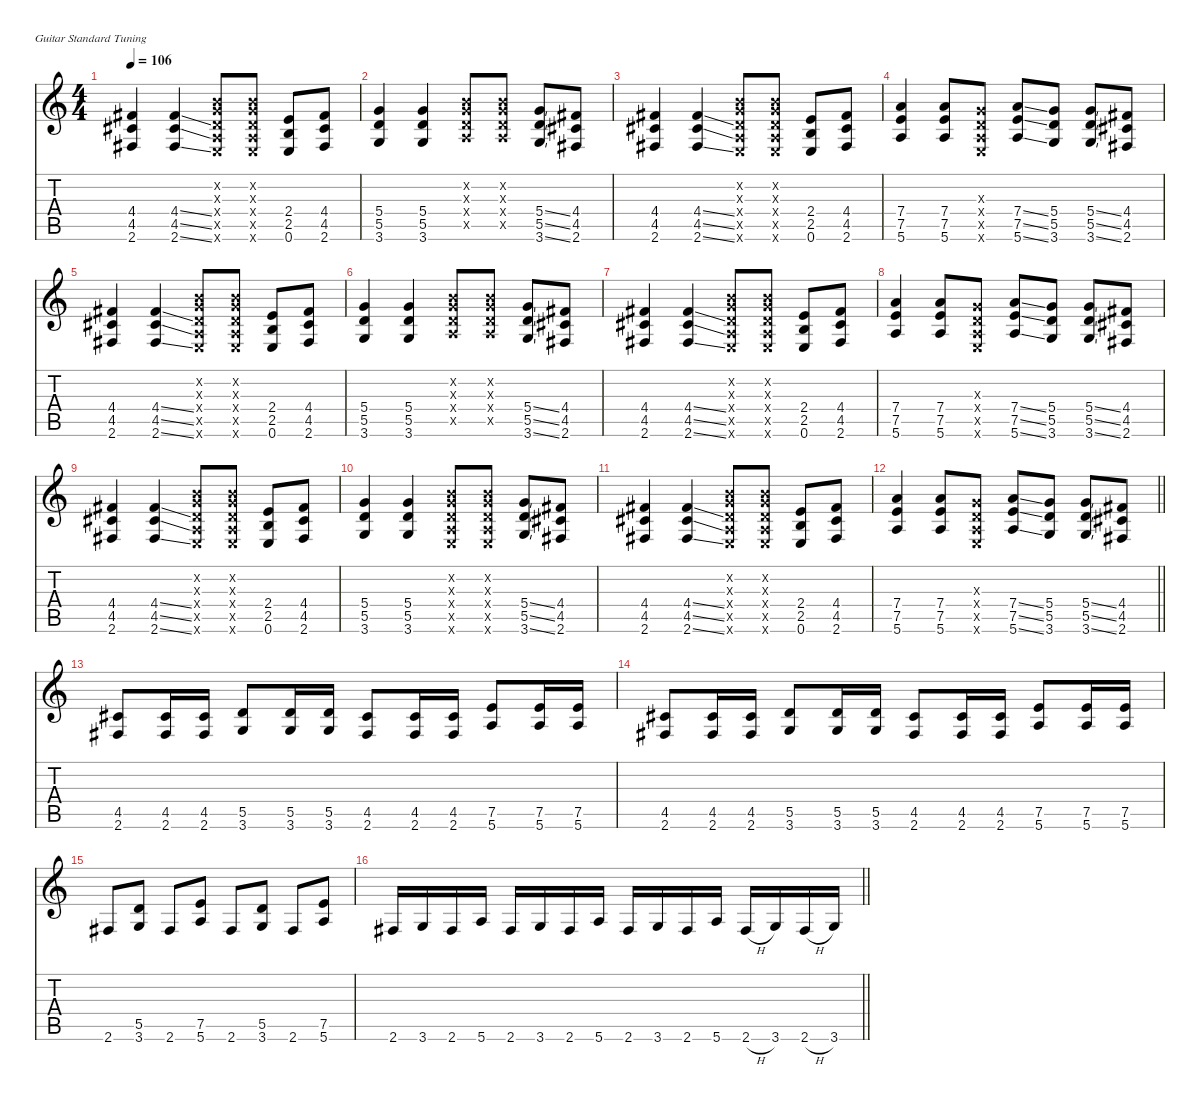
\defaultSystemsLayout 4
\hideDynamics
\bracketExtendMode nobrackets
\singleTrackTrackNamePolicy hidden
\multiTrackTrackNamePolicy hidden
\otherSystemsTrackNameOrientation horizontal
\track ("James Hetfield" "dist.guit.") {defaultSystemsLayout 8 mute instrument distortionguitar}
\staff {score tabs}
\tuning (E4 B3 G3 D3 A2 E2)
\ts (4 4)
\tempo 106
\clef g2
\ks c
(4.4{acc #} 4.5{acc #} 2.6{acc #}).4{dy f beam Up} (4.4{ss acc #} 4.5{ss acc #} 2.6{ss acc #}).4{beam Up} (0.2{x} 0.3{x} 0.4{x} 0.5{x} 0.6{x}).8{beam Up} (0.2{x} 0.3{x} 0.4{x} 0.5{x} 0.6{x}).8{beam Up} (2.4 2.5 0.6).8{beam Up} (4.4{acc #} 4.5{acc #} 2.6{acc #}).8{beam Up} |
(5.4 5.5 3.6).4{beam Up} (5.4 5.5 3.6).4{beam Up} (0.2{x} 0.3{x} 0.4{x} 0.5{x}).8{beam Up} (0.2{x} 0.3{x} 0.4{x} 0.5{x}).8{beam Up} (5.4{ss} 5.5{ss} 3.6{ss}).8{beam Up} (4.4{acc #} 4.5{acc #} 2.6{acc #}).8{beam Up} |
(4.4{acc #} 4.5{acc #} 2.6{acc #}).4{beam Up} (4.4{ss acc #} 4.5{ss acc #} 2.6{ss acc #}).4{beam Up} (0.2{x} 0.3{x} 0.4{x} 0.5{x} 0.6{x}).8{beam Up} (0.2{x} 0.3{x} 0.4{x} 0.5{x} 0.6{x}).8{beam Up} (2.4 2.5 0.6).8{beam Up} (4.4{acc #} 4.5{acc #} 2.6{acc #}).8{beam Up} |
(7.4 7.5 5.6).4{beam Up} (7.4 7.5 5.6).8{beam Up} (0.3{x} 0.4{x} 0.5{x} 0.6{x}).8{beam Up} (7.4{ss} 7.5{ss} 5.6{ss}).8{beam Up} (5.4 5.5 3.6).8{beam Up} (5.4{ss} 5.5{ss} 3.6{ss}).8{beam Up} (4.4{acc #} 4.5{acc #} 2.6{acc #}).8{beam Up} |
(4.4{acc #} 4.5{acc #} 2.6{acc #}).4{beam Up} (4.4{ss acc #} 4.5{ss acc #} 2.6{ss acc #}).4{beam Up} (0.2{x} 0.3{x} 0.4{x} 0.5{x} 0.6{x}).8{beam Up} (0.2{x} 0.3{x} 0.4{x} 0.5{x} 0.6{x}).8{beam Up} (2.4 2.5 0.6).8{beam Up} (4.4{acc #} 4.5{acc #} 2.6{acc #}).8{beam Up} |
(5.4 5.5 3.6).4{beam Up} (5.4 5.5 3.6).4{beam Up} (0.2{x} 0.3{x} 0.4{x} 0.5{x}).8{beam Up} (0.2{x} 0.3{x} 0.4{x} 0.5{x}).8{beam Up} (5.4{ss} 5.5{ss} 3.6{ss}).8{beam Up} (4.4{acc #} 4.5{acc #} 2.6{acc #}).8{beam Up} |
(4.4{acc #} 4.5{acc #} 2.6{acc #}).4{beam Up} (4.4{ss acc #} 4.5{ss acc #} 2.6{ss acc #}).4{beam Up} (0.2{x} 0.3{x} 0.4{x} 0.5{x} 0.6{x}).8{beam Up} (0.2{x} 0.3{x} 0.4{x} 0.5{x} 0.6{x}).8{beam Up} (2.4 2.5 0.6).8{beam Up} (4.4{acc #} 4.5{acc #} 2.6{acc #}).8{beam Up} |
(7.4 7.5 5.6).4{beam Up} (7.4 7.5 5.6).8{beam Up} (0.3{x} 0.4{x} 0.5{x} 0.6{x}).8{beam Up} (7.4{ss} 7.5{ss} 5.6{ss}).8{beam Up} (5.4 5.5 3.6).8{beam Up} (5.4{ss} 5.5{ss} 3.6{ss}).8{beam Up} (4.4{acc #} 4.5{acc #} 2.6{acc #}).8{beam Up} |
(4.4{acc #} 4.5{acc #} 2.6{acc #}).4{beam Up} (4.4{ss acc #} 4.5{ss acc #} 2.6{ss acc #}).4{beam Up} (0.2{x} 0.3{x} 0.4{x} 0.5{x} 0.6{x}).8{beam Up} (0.2{x} 0.3{x} 0.4{x} 0.5{x} 0.6{x}).8{beam Up} (2.4 2.5 0.6).8{beam Up} (4.4{acc #} 4.5{acc #} 2.6{acc #}).8{beam Up} |
(5.4 5.5 3.6).4{beam Up} (5.4 5.5 3.6).4{beam Up} (0.2{x} 0.3{x} 0.4{x} 0.5{x} 0.6{x}).8{beam Up} (0.2{x} 0.3{x} 0.4{x} 0.5{x} 0.6{x}).8{beam Up} (5.4{ss} 5.5{ss} 3.6{ss}).8{beam Up} (4.4{acc #} 4.5{acc #} 2.6{acc #}).8{beam Up} |
(4.4{acc #} 4.5{acc #} 2.6{acc #}).4{beam Up} (4.4{ss acc #} 4.5{ss acc #} 2.6{ss acc #}).4{beam Up} (0.2{x} 0.3{x} 0.4{x} 0.5{x} 0.6{x}).8{beam Up} (0.2{x} 0.3{x} 0.4{x} 0.5{x} 0.6{x}).8{beam Up} (2.4 2.5 0.6).8{beam Up} (4.4{acc #} 4.5{acc #} 2.6{acc #}).8{beam Up} |
\barLineRight lightlight
(7.4 7.5 5.6).4{beam Up} (7.4 7.5 5.6).8{beam Up} (0.3{x} 0.4{x} 0.5{x} 0.6{x}).8{beam Up} (7.4{ss} 7.5{ss} 5.6{ss}).8{beam Up} (5.4 5.5 3.6).8{beam Up} (5.4{ss} 5.5{ss} 3.6{ss}).8{beam Up} (4.4{acc #} 4.5{acc #} 2.6{acc #}).8{beam Up} |
(4.5{acc #} 2.6{acc #}).8{beam Up} (4.5{acc #} 2.6{acc #}).16{beam Up} (4.5{acc #} 2.6{acc #}).16{beam Up} (5.5 3.6).8{beam Up} (5.5 3.6).16{beam Up} (5.5 3.6).16{beam Up} (4.5{acc #} 2.6{acc #}).8{beam Up} (4.5{acc #} 2.6{acc #}).16{beam Up} (4.5{acc #} 2.6{acc #}).16{beam Up} (7.5 5.6).8{beam Up} (7.5 5.6).16{beam Up} (7.5 5.6).16{beam Up} |
(4.5{acc #} 2.6{acc #}).8{beam Up} (4.5{acc #} 2.6{acc #}).16{beam Up} (4.5{acc #} 2.6{acc #}).16{beam Up} (5.5 3.6).8{beam Up} (5.5 3.6).16{beam Up} (5.5 3.6).16{beam Up} (4.5{acc #} 2.6{acc #}).8{beam Up} (4.5{acc #} 2.6{acc #}).16{beam Up} (4.5{acc #} 2.6{acc #}).16{beam Up} (7.5 5.6).8{beam Up} (7.5 5.6).16{beam Up} (7.5 5.6).16{beam Up} |
2.6{acc #}.8{beam Up} (5.5 3.6).8{beam Up} 2.6{acc #}.8{beam Up} (7.5 5.6).8{beam Up} 2.6{acc #}.8{beam Up} (5.5 3.6).8{beam Up} 2.6{acc #}.8{beam Up} (7.5 5.6).8{beam Up} |
\barLineRight lightlight
2.6{acc #}.16{beam Up} 3.6.16{beam Up} 2.6{acc #}.16{beam Up} 5.6.16{beam Up} 2.6{acc #}.16{beam Up} 3.6.16{beam Up} 2.6{acc #}.16{beam Up} 5.6.16{beam Up} 2.6{acc #}.16{beam Up} 3.6.16{beam Up} 2.6{acc #}.16{beam Up} 5.6.16{beam Up} 2.6{h acc #}.16{beam Up} 3.6.16{beam Up} 2.6{h acc #}.16{beam Up} 3.6.16{beam Up}
